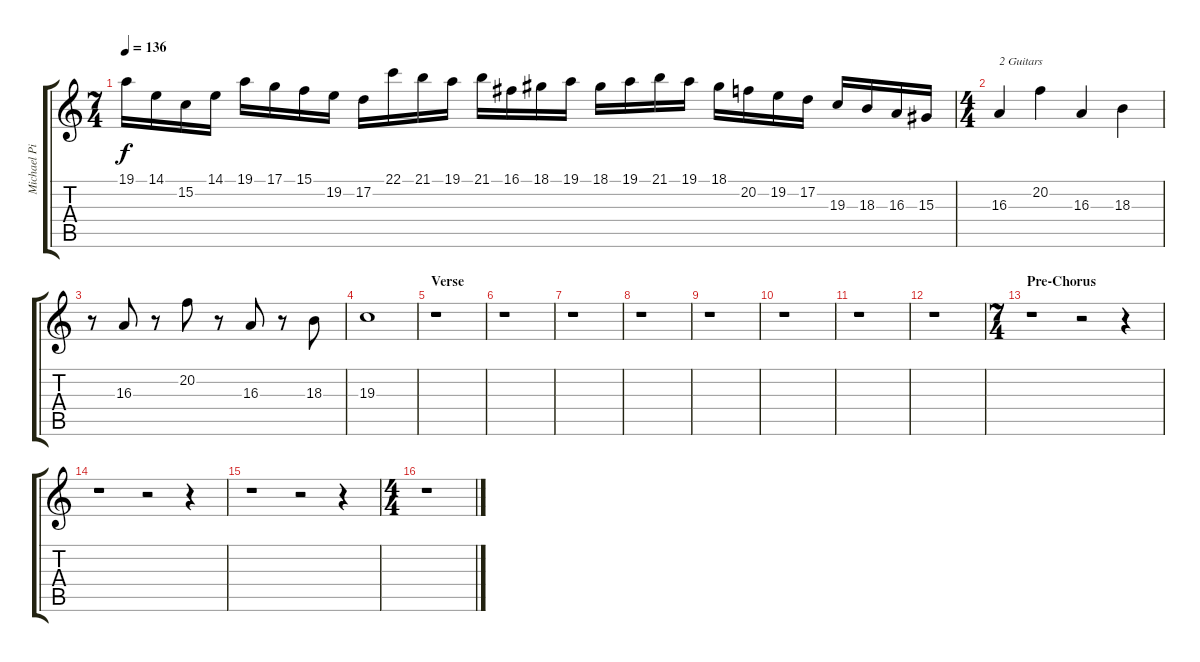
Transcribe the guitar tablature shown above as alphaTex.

\track ("Michael Pinella Lead" "Michael Pi") {instrument harpsichord}
\staff {score tabs}
\tuning (D4 A3 F3 C3 G2 D2) {hide}
\ts (7 4)
\tempo 136
\clef g2
\ks c
19.1.16{dy f} 14.1.16 15.2.16 14.1.16 19.1.16 17.1.16 15.1.16 19.2.16 17.2.16 22.1.16 21.1.16 19.1.16 21.1.16 16.1.16 18.1.16 19.1.16 18.1.16 19.1.16 21.1.16 19.1.16 18.1.16 20.2.16 19.2.16 17.2.16 19.3.16 18.3.16 16.3.16 15.3.16 |
\ts (4 4)
16.3.4{txt "2 Guitars" volume 11} 20.2.4 16.3.4 18.3.4 |
r.8 16.3.8 r.8 20.2.8 r.8 16.3.8 r.8 18.3.8 |
19.3.1 |
\section ("" "Verse")
r.1 |
r.1 |
r.1 |
r.1 |
r.1 |
r.1 |
r.1 |
r.1 |
\ts (7 4)
\section ("" "Pre-Chorus")
r.1 r.2 r.4 |
r.1 r.2 r.4 |
r.1 r.2 r.4 |
\ts (4 4)
r.1
